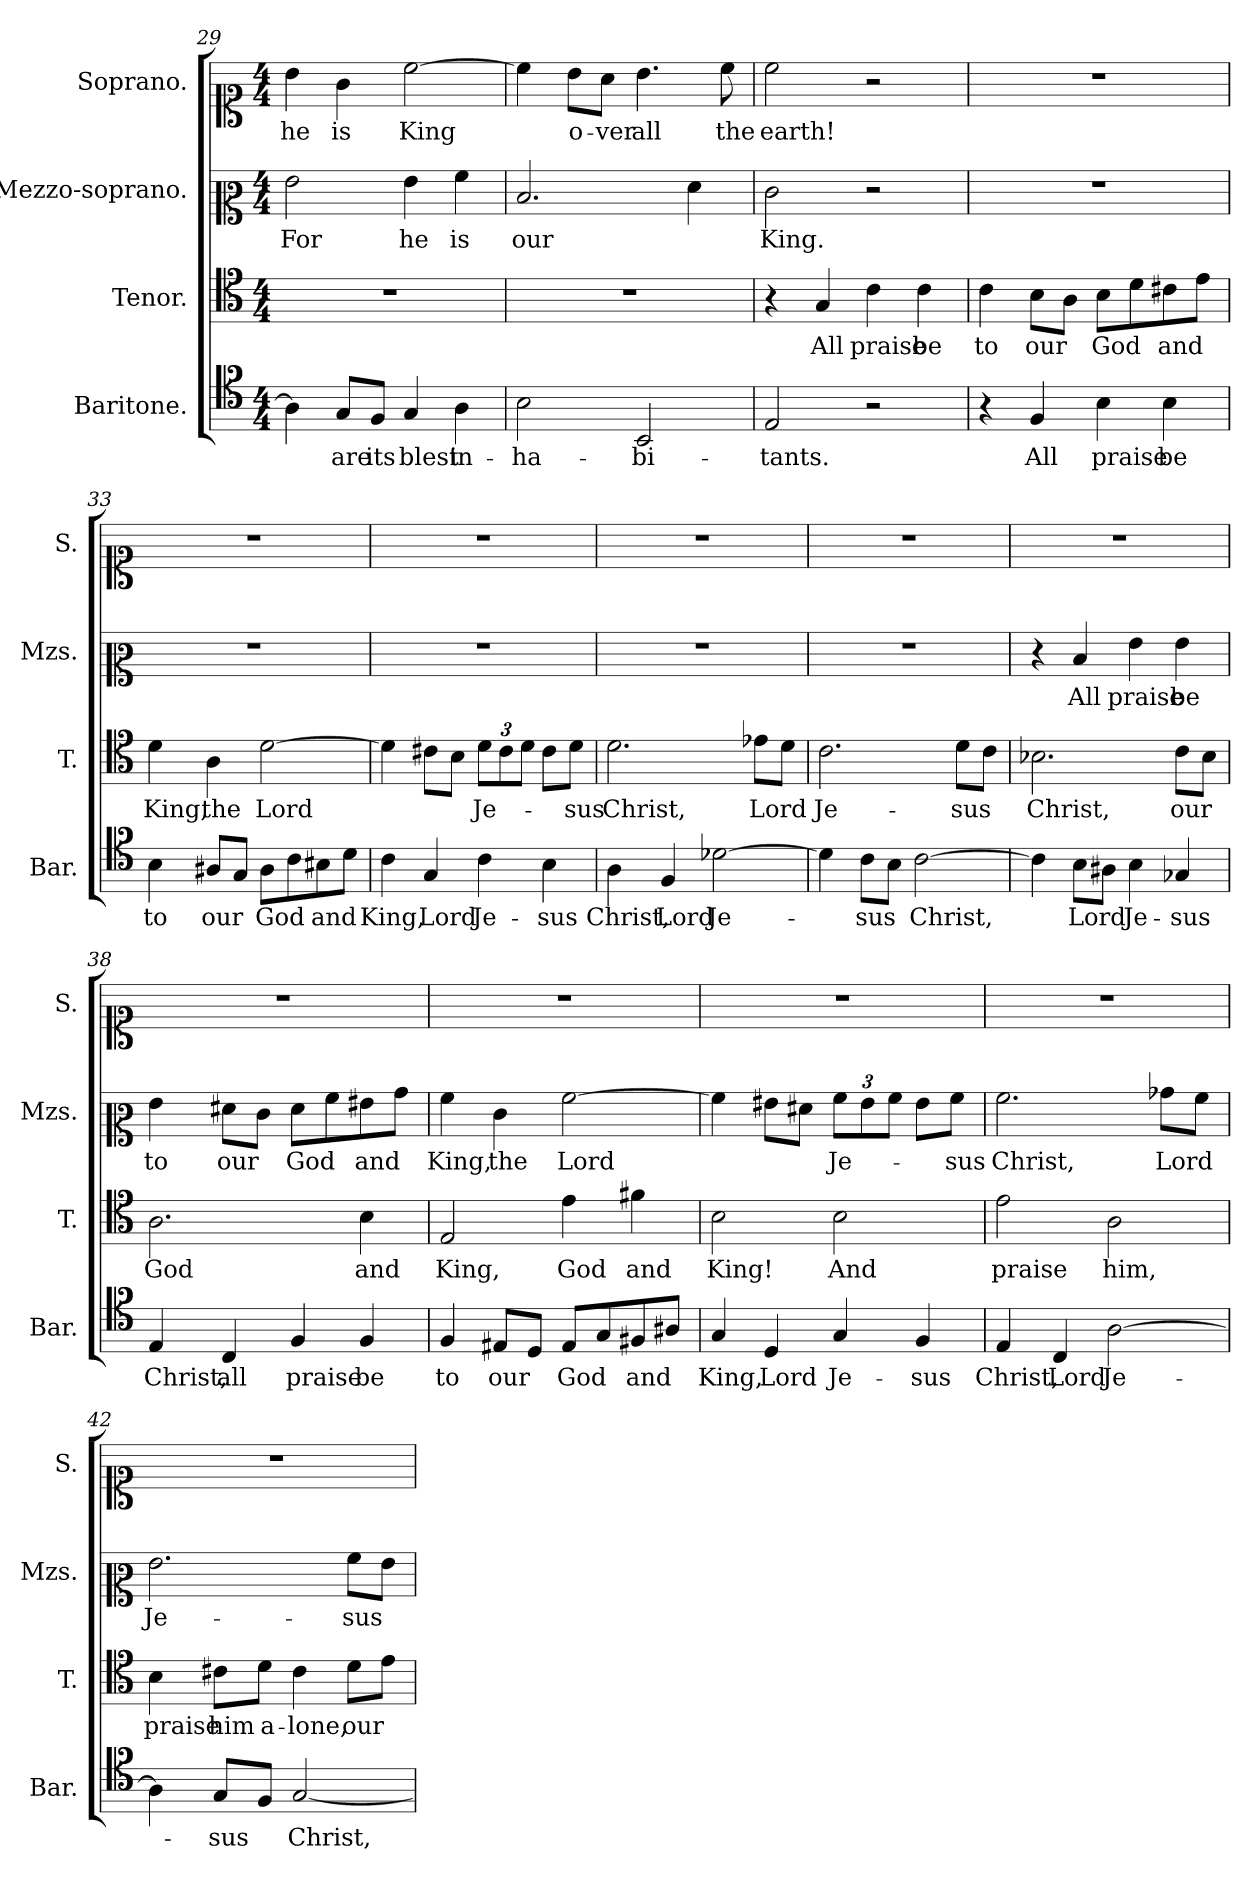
**kern	**text	**kern	**text	**kern	**text	**kern	**text
*part4	*part4	*part3	*part3	*part2	*part2	*part1	*part1
*staff4	*staff4	*staff3	*staff3	*staff2	*staff2	*staff1	*staff1
*I"Baritone.	*	*I"Tenor.	*	*I"Mezzo-soprano.	*	*I"Soprano.	*
*I'Bar.	*	*I'T.	*	*I'Mzs.	*	*I'S.	*
*clefC5	*	*clefC4	*	*clefC2	*	*clefC1	*
*k[]	*	*k[]	*	*k[]	*	*k[]	*
*M4/4	*	*M4/4	*	*M4/4	*	*M4/4	*
=29	=29	=29	=29	=29	=29	=29	=29
!	!	!	!	!	!LO:LY:b	!	!LO:LY:b
4F\]	.	1r	.	2g\	For	4b\	he
!	!LO:LY:b	!	!	!	!	!	!LO:LY:b
8E/L	are	.	.	.	.	4g\	is
!	!LO:LY:b	!	!	!	!	!	!
8D/J	its	.	.	.	.	.	.
!	!LO:LY:b	!	!	!	!LO:LY:b	!	!LO:LY:b
4E/	blest	.	.	4g\	he	[2cc\	King
!	!LO:LY:b	!	!	!	!LO:LY:b	!	!
4F\	in-	.	.	4a\	is	.	.
=30	=30	=30	=30	=30	=30	=30	=30
!	!LO:LY:b	!	!	!	!LO:LY:b	!	!
2G\	-ha-	1r	.	2.d/	our	4cc\]	.
!	!	!	!	!	!	!	!LO:LY:b
.	.	.	.	.	.	8b\L	o-
!	!	!	!	!	!	!	!LO:LY:b
.	.	.	.	.	.	8a\J	-ver
!	!LO:LY:b	!	!	!	!	!	!LO:LY:b
2GG/	-bi-	.	.	.	.	4.b\	all
.	.	.	.	4f\	.	.	.
!	!	!	!	!	!	!	!LO:LY:b
.	.	.	.	.	.	8cc\	the
=31	=31	=31	=31	=31	=31	=31	=31
!	!LO:LY:b	!	!	!	!LO:LY:b	!	!LO:LY:b
2C/	-tants.	4r	.	2e\	King.	2cc\	earth!
!	!	!	!LO:LY:b	!	!	!	!
.	.	4G/	All	.	.	.	.
!	!	!	!LO:LY:b	!	!	!	!
2r	.	4c\	praise	2r	.	2r	.
!	!	!	!LO:LY:b	!	!	!	!
.	.	4c\	be	.	.	.	.
=32	=32	=32	=32	=32	=32	=32	=32
!	!	!	!LO:LY:b	!	!	!	!
4r	.	4c\	to	1r	.	1r	.
!	!LO:LY:b	!	!LO:LY:b	!	!	!	!
4D/	All	8B\L	our	.	.	.	.
.	.	8A\J	.	.	.	.	.
!	!LO:LY:b	!	!LO:LY:b	!	!	!	!
4G\	praise	8B\L	God	.	.	.	.
.	.	8d\	.	.	.	.	.
!	!LO:LY:b	!	!LO:LY:b	!	!	!	!
4G\	be	8c#X\	and	.	.	.	.
.	.	8e\J	.	.	.	.	.
=33	=33	=33	=33	=33	=33	=33	=33
!	!LO:LY:b	!	!LO:LY:b	!	!	!	!
4G\	to	4d\	King,	1r	.	1r	.
!	!LO:LY:b	!	!LO:LY:b	!	!	!	!
8F#X/L	our	4A\	the	.	.	.	.
8E/J	.	.	.	.	.	.	.
!	!LO:LY:b	!	!LO:LY:b	!	!	!	!
8F#\L	God	[2d\	Lord	.	.	.	.
8A\	.	.	.	.	.	.	.
!	!LO:LY:b	!	!	!	!	!	!
8G#X\	and	.	.	.	.	.	.
8B\J	.	.	.	.	.	.	.
=34	=34	=34	=34	=34	=34	=34	=34
!	!LO:LY:b	!	!	!	!	!	!
4A\	King,	4d\]	.	1r	.	1r	.
!	!LO:LY:b	!	!	!	!	!	!
4E/	Lord	8c#X\L	.	.	.	.	.
.	.	8B\J	.	.	.	.	.
!	!LO:LY:b	!	!	!	!	!	!
*	*	*Xbrackettup	*	*	*	*	*
!	!	!	!LO:LY:b	!	!	!	!
4A\	Je-	12d\L	Je-	.	.	.	.
.	.	12c#\	.	.	.	.	.
.	.	12d\J	.	.	.	.	.
!	!LO:LY:b	!	!	!	!	!	!
4G\	-sus	8c#\L	.	.	.	.	.
!	!	!	!LO:LY:b	!	!	!	!
.	.	8d\J	-sus	.	.	.	.
=35	=35	=35	=35	=35	=35	=35	=35
!	!LO:LY:b	!	!LO:LY:b	!	!	!	!
4F\	Christ,	2.d\	Christ,	1r	.	1r	.
!	!LO:LY:b	!	!	!	!	!	!
4D/	Lord	.	.	.	.	.	.
!	!LO:LY:b	!	!	!	!	!	!
[2B-X\	Je-	.	.	.	.	.	.
!	!	!	!LO:LY:b	!	!	!	!
.	.	8e-X\L	Lord	.	.	.	.
.	.	8d\J	.	.	.	.	.
=36	=36	=36	=36	=36	=36	=36	=36
!	!	!	!LO:LY:b	!	!	!	!
4B-\]	.	2.c\	Je-	1r	.	1r	.
!	!LO:LY:b	!	!	!	!	!	!
8A\L	-sus	.	.	.	.	.	.
8G\J	.	.	.	.	.	.	.
!	!LO:LY:b	!	!	!	!	!	!
[2A\	Christ,	.	.	.	.	.	.
!	!	!	!LO:LY:b	!	!	!	!
.	.	8d\L	-sus	.	.	.	.
.	.	8c\J	.	.	.	.	.
=37	=37	=37	=37	=37	=37	=37	=37
!	!	!	!LO:LY:b	!	!	!	!
4A\]	.	2.B-X\	Christ,	4r	.	1r	.
!	!LO:LY:b	!	!	!	!LO:LY:b	!	!
8G\L	-Lord	.	.	4d/	All	.	.
8F#X\J	.	.	.	.	.	.	.
!	!LO:LY:b	!	!	!	!LO:LY:b	!	!
4G\	Je-	.	.	4g\	praise	.	.
!	!LO:LY:b	!	!LO:LY:b	!	!LO:LY:b	!	!
4E-X/	-sus	8c\L	our	4g\	be	.	.
.	.	8B-\J	.	.	.	.	.
=38	=38	=38	=38	=38	=38	=38	=38
!	!LO:LY:b	!	!LO:LY:b	!	!LO:LY:b	!	!
4C/	Christ,	2.A\	God	4g\	to	1r	.
!	!LO:LY:b	!	!	!	!LO:LY:b	!	!
4AA/	all	.	.	8f#X\L	our	.	.
.	.	.	.	8e\J	.	.	.
!	!LO:LY:b	!	!	!	!LO:LY:b	!	!
4D/	praise	.	.	8f#\L	God	.	.
.	.	.	.	8a\	.	.	.
!	!LO:LY:b	!	!LO:LY:b	!	!LO:LY:b	!	!
4D/	be	4B\	and	8g#X\	and	.	.
.	.	.	.	8b\J	.	.	.
=39	=39	=39	=39	=39	=39	=39	=39
!	!LO:LY:b	!	!LO:LY:b	!	!LO:LY:b	!	!
4D/	to	2E/	King,	4a\	King,	1r	.
!	!LO:LY:b	!	!	!	!LO:LY:b	!	!
8C#X/L	our	.	.	4e\	the	.	.
8BB/J	.	.	.	.	.	.	.
!	!LO:LY:b	!	!LO:LY:b	!	!LO:LY:b	!	!
8C#/L	God	4e\	God	[2a\	Lord	.	.
8E/	.	.	.	.	.	.	.
!	!LO:LY:b	!	!LO:LY:b	!	!	!	!
8D#X/	and	4f#X\	and	.	.	.	.
8F#X/J	.	.	.	.	.	.	.
=40	=40	=40	=40	=40	=40	=40	=40
!	!LO:LY:b	!	!LO:LY:b	!	!	!	!
4E/	King,	2B\	King!	4a\]	.	1r	.
!	!LO:LY:b	!	!	!	!	!	!
4BB/	Lord	.	.	8g#X\L	.	.	.
.	.	.	.	8f#X\J	.	.	.
!	!LO:LY:b	!	!LO:LY:b	!	!	!	!
*	*	*	*	*Xbrackettup	*	*	*
!	!	!	!	!	!LO:LY:b	!	!
4E/	Je-	2B\	-And	12a\L	Je-	.	.
.	.	.	.	12g#\	.	.	.
.	.	.	.	12a\J	.	.	.
!	!LO:LY:b	!	!	!	!	!	!
4D/	-sus	.	.	8g#\L	.	.	.
!	!	!	!	!	!LO:LY:b	!	!
.	.	.	.	8a\J	-sus	.	.
=41	=41	=41	=41	=41	=41	=41	=41
!	!LO:LY:b	!	!LO:LY:b	!	!LO:LY:b	!	!
4C/	Christ,	2e\	praise	2.a\	Christ,	1r	.
!	!LO:LY:b	!	!	!	!	!	!
4AA/	Lord	.	.	.	.	.	.
!	!LO:LY:b	!	!LO:LY:b	!	!	!	!
[2F\	Je-	2A\	him,	.	.	.	.
!	!	!	!	!	!LO:LY:b	!	!
.	.	.	.	8b-X\L	Lord	.	.
.	.	.	.	8a\J	.	.	.
=42	=42	=42	=42	=42	=42	=42	=42
!	!	!	!LO:LY:b	!	!LO:LY:b	!	!
4F\]	.	4B\	praise	2.g\	Je-	1r	.
!	!LO:LY:b	!	!LO:LY:b	!	!	!	!
8E/L	-sus	8c#X\L	him	.	.	.	.
!	!	!	!LO:LY:b	!	!	!	!
8D/J	.	8d\J	a-	.	.	.	.
!	!LO:LY:b	!	!LO:LY:b	!	!	!	!
[2E/	Christ,	4c#\	-lone,	.	.	.	.
!	!	!	!LO:LY:b	!	!LO:LY:b	!	!
.	.	8d\L	our	8a\L	-sus	.	.
.	.	8e\J	.	8g\J	.	.	.
=	=	=	=	=	=	=	=
*-	*-	*-	*-	*-	*-	*-	*-
